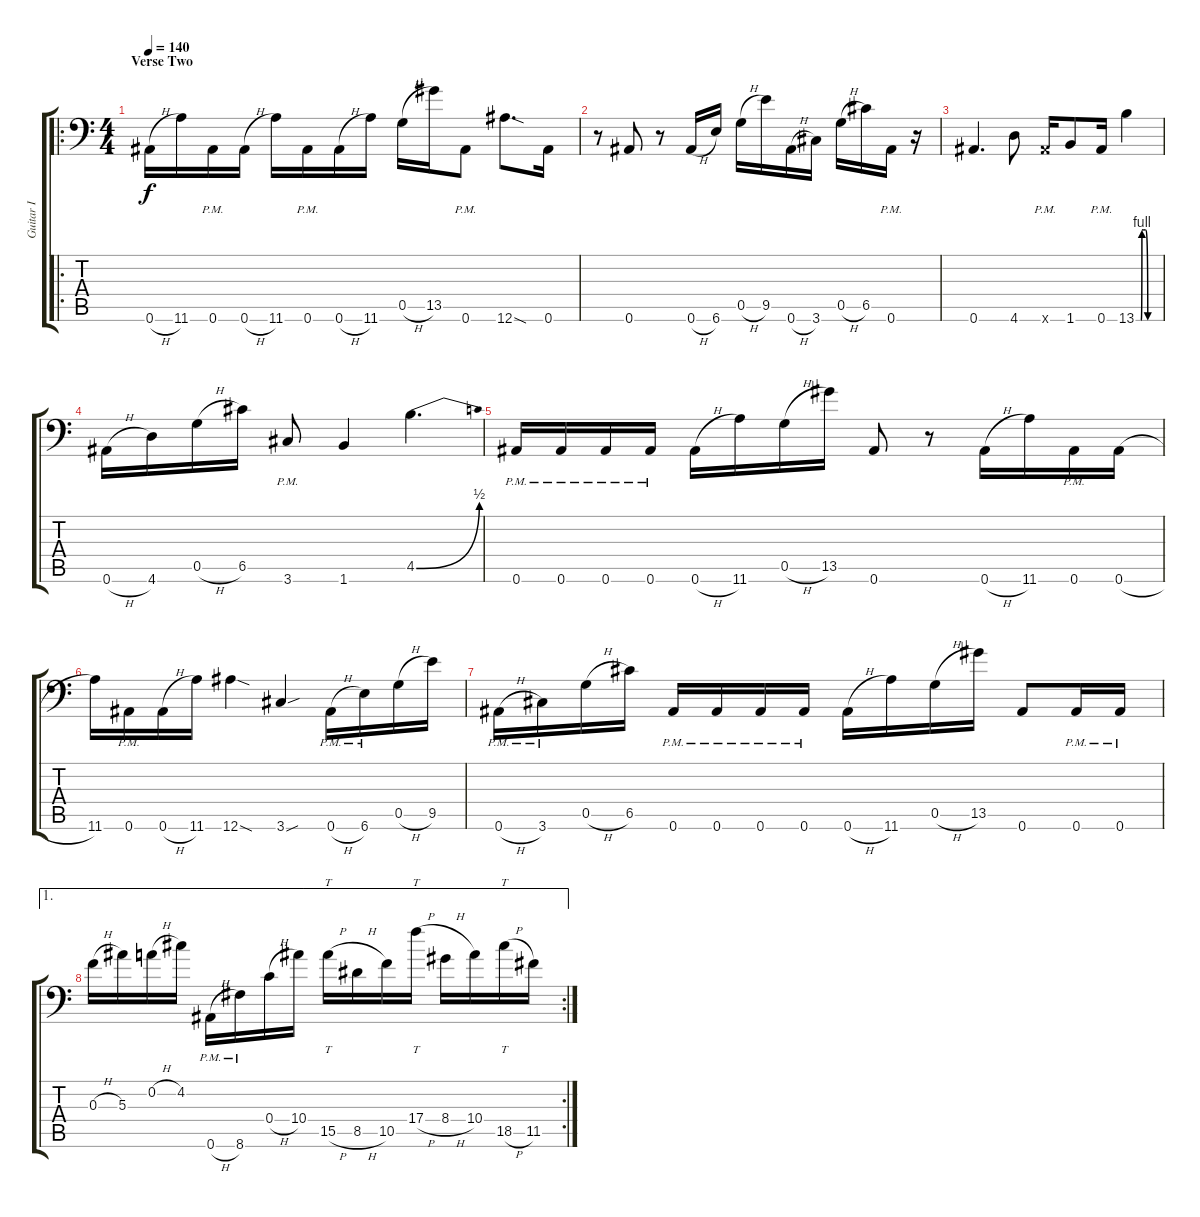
\track ("Guitar I" "Guitar I") {instrument distortionguitar}
\staff {score tabs}
\tuning (D4 A3 F3 C3 G2 Bb1) {hide}
\ro
\ts (4 4)
\section ("" "Verse Two")
\tempo 140
\clef f4
\ks c
0.6{h}.16{dy f} 11.6.16 0.6{pm}.16 0.6{h}.16 11.6.16 0.6{pm}.16 0.6{h}.16 11.6.16 0.5{h}.16 13.5.16 0.6{pm}.8 12.6{sod}.8{d} 0.6.16 |
r.8 0.6.8 r.8 0.6{h}.16 6.6.16 0.5{h}.16 9.5.16 0.6{h}.16 3.6.16 0.5{h}.16 6.5.16 0.6{pm}.16 r.16 |
0.6.4{d} 4.6.8 0.6{pm x}.16 1.6.8 0.6{pm}.16 13.6{be (custom 0 0 6 0 9 0 13 0 15 4 20 4 24 4 30 0 60 0)}.4 |
0.6{h}.16 4.6.16 0.5{h}.16 6.5.16 3.6{pm}.8 1.6.4 4.5{be (bend 0 0 60 2)}.4{d} |
0.6{pm}.16 0.6{pm}.16 0.6{pm}.16 0.6{pm}.16 0.6{h}.16 11.6.16 0.5{h}.16 13.5.16 0.6.8 r.8 0.6{h}.16 11.6.16 0.6{pm}.16 0.6{h}.16 |
11.6.16 0.6{pm}.16 0.6{h}.16 11.6.16 12.6{sod}.4 3.6{sou}.4 0.6{h pm}.16 6.6{pm}.16 0.5{h}.16 9.5.16 |
0.6{h pm}.16 3.6{pm}.16 0.5{h}.16 6.5.16 0.6{pm}.16 0.6{pm}.16 0.6{pm}.16 0.6{pm}.16 0.6{h}.16 11.6.16 0.5{h}.16 13.5.16 0.6.8 0.6{pm}.16 0.6{pm}.16 |
\ae 1
\rc 2
0.3{h}.16 5.3.16 0.2{h}.16 4.2.16 0.6{h pm}.16 8.6{pm}.16 0.4{h}.16 10.4.16 15.5{h}.16{tt} 8.5{h}.16 10.5.16 17.4{h}.16{tt} 8.4{h}.16 10.4.16 18.5{h}.16{tt} 11.5.16
